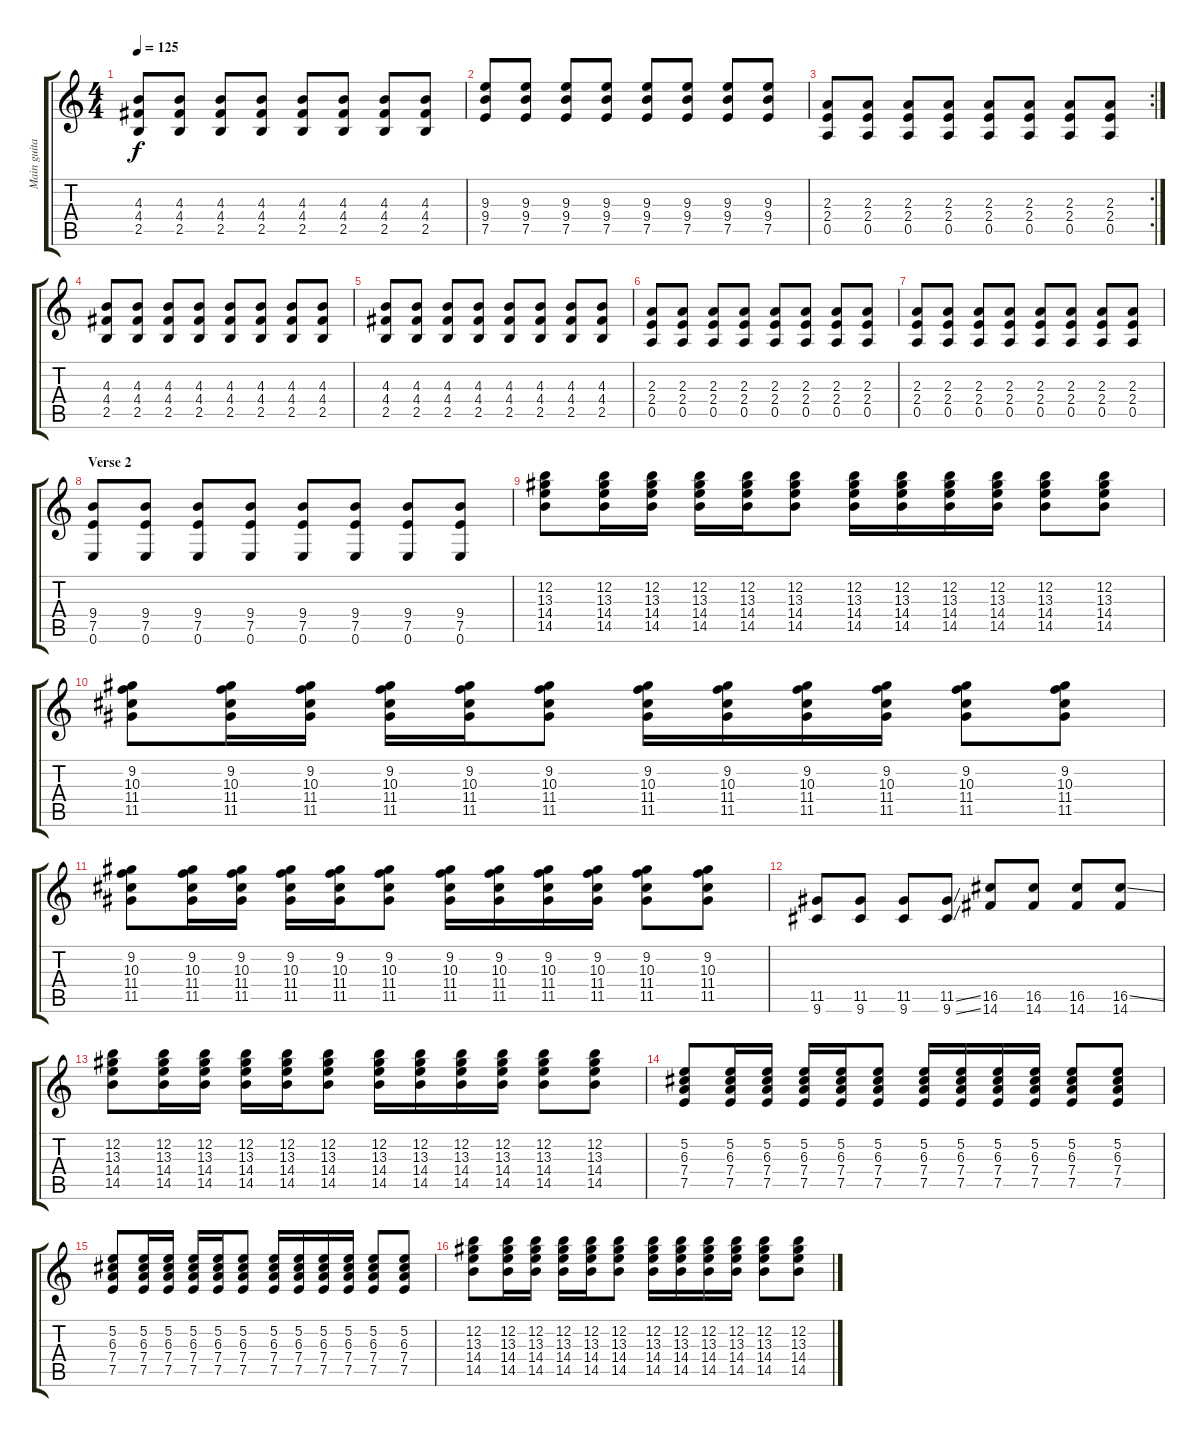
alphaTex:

\track ("Main guitar" "Main guita") {instrument overdrivenguitar}
\staff {score tabs}
\tuning (E4 B3 G3 D3 A2 E2) {hide}
\ts (4 4)
\tempo 125
\clef g2
\ks c
(4.3 4.4 2.5).8{dy f} (4.3 4.4 2.5).8 (4.3 4.4 2.5).8 (4.3 4.4 2.5).8 (4.3 4.4 2.5).8 (4.3 4.4 2.5).8 (4.3 4.4 2.5).8 (4.3 4.4 2.5).8 |
(9.3 9.4 7.5).8 (9.3 9.4 7.5).8 (9.3 9.4 7.5).8 (9.3 9.4 7.5).8 (9.3 9.4 7.5).8 (9.3 9.4 7.5).8 (9.3 9.4 7.5).8 (9.3 9.4 7.5).8 |
\rc 2
(2.3 2.4 0.5).8 (2.3 2.4 0.5).8 (2.3 2.4 0.5).8 (2.3 2.4 0.5).8 (2.3 2.4 0.5).8 (2.3 2.4 0.5).8 (2.3 2.4 0.5).8 (2.3 2.4 0.5).8 |
(4.3 4.4 2.5).8 (4.3 4.4 2.5).8 (4.3 4.4 2.5).8 (4.3 4.4 2.5).8 (4.3 4.4 2.5).8 (4.3 4.4 2.5).8 (4.3 4.4 2.5).8 (4.3 4.4 2.5).8 |
(4.3 4.4 2.5).8 (4.3 4.4 2.5).8 (4.3 4.4 2.5).8 (4.3 4.4 2.5).8 (4.3 4.4 2.5).8 (4.3 4.4 2.5).8 (4.3 4.4 2.5).8 (4.3 4.4 2.5).8 |
(2.3 2.4 0.5).8 (2.3 2.4 0.5).8 (2.3 2.4 0.5).8 (2.3 2.4 0.5).8 (2.3 2.4 0.5).8 (2.3 2.4 0.5).8 (2.3 2.4 0.5).8 (2.3 2.4 0.5).8 |
(2.3 2.4 0.5).8 (2.3 2.4 0.5).8 (2.3 2.4 0.5).8 (2.3 2.4 0.5).8 (2.3 2.4 0.5).8 (2.3 2.4 0.5).8 (2.3 2.4 0.5).8 (2.3 2.4 0.5).8 |
\section ("" "Verse 2")
(9.4 7.5 0.6).8 (9.4 7.5 0.6).8 (9.4 7.5 0.6).8 (9.4 7.5 0.6).8 (9.4 7.5 0.6).8 (9.4 7.5 0.6).8 (9.4 7.5 0.6).8 (9.4 7.5 0.6).8 |
(12.2 13.3 14.4 14.5).8{volume 11} (12.2 13.3 14.4 14.5).16 (12.2 13.3 14.4 14.5).16 (12.2 13.3 14.4 14.5).16 (12.2 13.3 14.4 14.5).16 (12.2 13.3 14.4 14.5).8 (12.2 13.3 14.4 14.5).16 (12.2 13.3 14.4 14.5).16 (12.2 13.3 14.4 14.5).16 (12.2 13.3 14.4 14.5).16 (12.2 13.3 14.4 14.5).8 (12.2 13.3 14.4 14.5).8 |
(9.2 10.3 11.4 11.5).8 (9.2 10.3 11.4 11.5).16 (9.2 10.3 11.4 11.5).16 (9.2 10.3 11.4 11.5).16 (9.2 10.3 11.4 11.5).16 (9.2 10.3 11.4 11.5).8 (9.2 10.3 11.4 11.5).16 (9.2 10.3 11.4 11.5).16 (9.2 10.3 11.4 11.5).16 (9.2 10.3 11.4 11.5).16 (9.2 10.3 11.4 11.5).8 (9.2 10.3 11.4 11.5).8 |
(9.2 10.3 11.4 11.5).8 (9.2 10.3 11.4 11.5).16 (9.2 10.3 11.4 11.5).16 (9.2 10.3 11.4 11.5).16 (9.2 10.3 11.4 11.5).16 (9.2 10.3 11.4 11.5).8 (9.2 10.3 11.4 11.5).16 (9.2 10.3 11.4 11.5).16 (9.2 10.3 11.4 11.5).16 (9.2 10.3 11.4 11.5).16 (9.2 10.3 11.4 11.5).8 (9.2 10.3 11.4 11.5).8 |
(11.5 9.6).8{volume 13} (11.5 9.6).8 (11.5 9.6).8 (11.5{ss} 9.6{ss}).8 (16.5 14.6).8 (16.5 14.6).8 (16.5 14.6).8 (16.5{ss} 14.6).8 |
(12.2 13.3 14.4 14.5).8 (12.2 13.3 14.4 14.5).16 (12.2 13.3 14.4 14.5).16 (12.2 13.3 14.4 14.5).16 (12.2 13.3 14.4 14.5).16 (12.2 13.3 14.4 14.5).8 (12.2 13.3 14.4 14.5).16 (12.2 13.3 14.4 14.5).16 (12.2 13.3 14.4 14.5).16 (12.2 13.3 14.4 14.5).16 (12.2 13.3 14.4 14.5).8 (12.2 13.3 14.4 14.5).8 |
(5.2 6.3 7.4 7.5).8{volume 11} (5.2 6.3 7.4 7.5).16 (5.2 6.3 7.4 7.5).16 (5.2 6.3 7.4 7.5).16 (5.2 6.3 7.4 7.5).16 (5.2 6.3 7.4 7.5).8 (5.2 6.3 7.4 7.5).16 (5.2 6.3 7.4 7.5).16 (5.2 6.3 7.4 7.5).16 (5.2 6.3 7.4 7.5).16 (5.2 6.3 7.4 7.5).8 (5.2 6.3 7.4 7.5).8 |
(5.2 6.3 7.4 7.5).8 (5.2 6.3 7.4 7.5).16 (5.2 6.3 7.4 7.5).16 (5.2 6.3 7.4 7.5).16 (5.2 6.3 7.4 7.5).16 (5.2 6.3 7.4 7.5).8 (5.2 6.3 7.4 7.5).16 (5.2 6.3 7.4 7.5).16 (5.2 6.3 7.4 7.5).16 (5.2 6.3 7.4 7.5).16 (5.2 6.3 7.4 7.5).8 (5.2 6.3 7.4 7.5).8 |
(12.2 13.3 14.4 14.5).8{volume 11} (12.2 13.3 14.4 14.5).16 (12.2 13.3 14.4 14.5).16 (12.2 13.3 14.4 14.5).16 (12.2 13.3 14.4 14.5).16 (12.2 13.3 14.4 14.5).8 (12.2 13.3 14.4 14.5).16 (12.2 13.3 14.4 14.5).16 (12.2 13.3 14.4 14.5).16 (12.2 13.3 14.4 14.5).16 (12.2 13.3 14.4 14.5).8 (12.2 13.3 14.4 14.5).8
